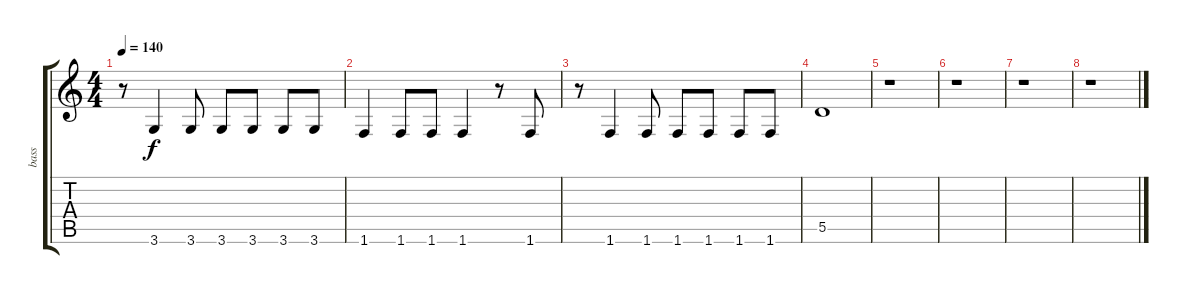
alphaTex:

\track ("bass" "bass") {instrument electricbassfinger}
\staff {score tabs}
\tuning (E4 B3 G3 D3 A2 E2) {hide}
\ts (4 4)
\tempo 140
\clef g2
\ks c
r.8{dy f} 3.6.4 3.6.8 3.6.8 3.6.8 3.6.8 3.6.8 |
1.6.4 1.6.8 1.6.8 1.6.4 r.8 1.6.8 |
r.8 1.6.4 1.6.8 1.6.8 1.6.8 1.6.8 1.6.8 |
5.5.1 |
r.1 |
r.1 |
r.1 |
r.1
